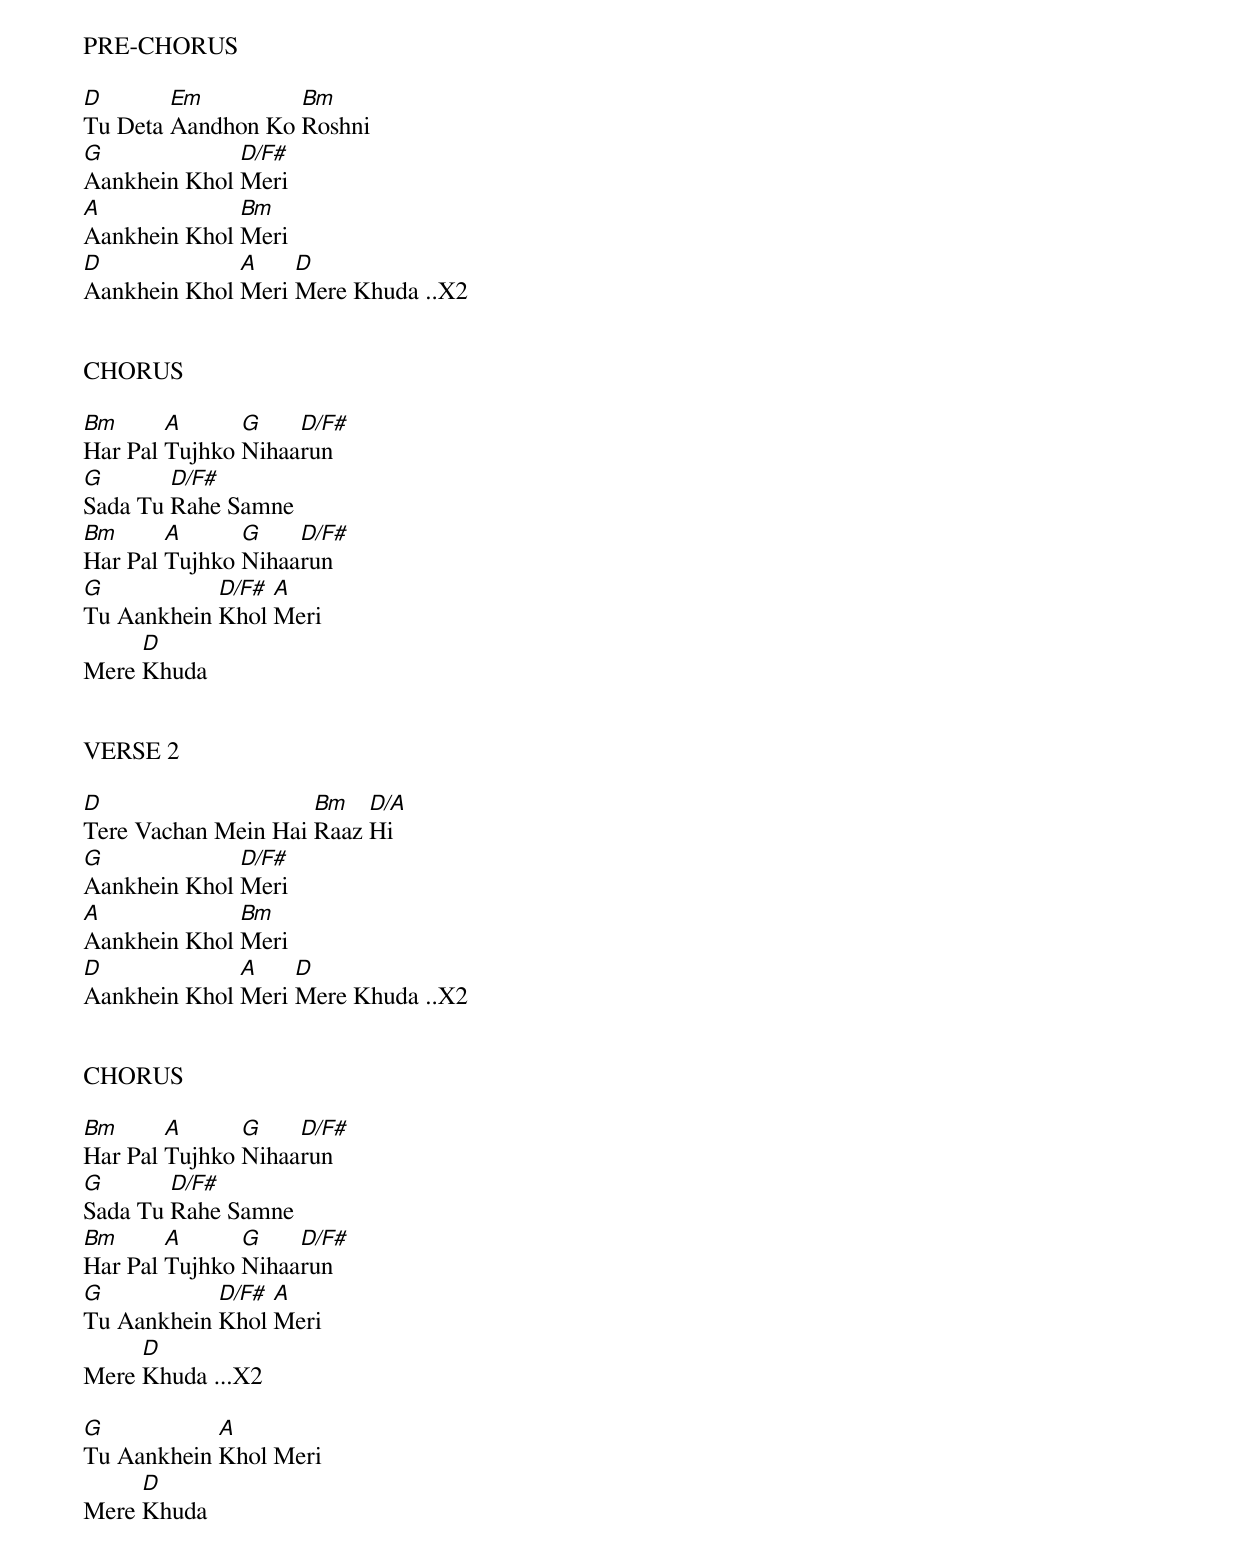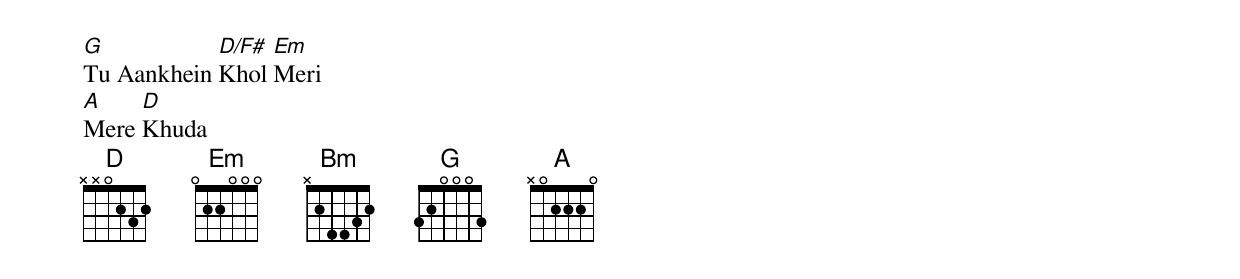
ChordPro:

PRE-CHORUS

[D]Tu Deta [Em]Aandhon Ko [Bm]Roshni
[G]Aankhein Khol [D/F#]Meri
[A]Aankhein Khol [Bm]Meri
[D]Aankhein Khol [A]Meri [D]Mere Khuda ..X2


CHORUS

[Bm]Har Pal [A]Tujhko [G]Nihaa[D/F#]run
[G]Sada Tu [D/F#]Rahe Samne
[Bm]Har Pal [A]Tujhko [G]Nihaa[D/F#]run
[G]Tu Aankhein [D/F#]Khol [A]Meri
Mere [D]Khuda


VERSE 2

[D]Tere Vachan Mein Hai [Bm]Raaz [D/A]Hi
[G]Aankhein Khol [D/F#]Meri
[A]Aankhein Khol [Bm]Meri
[D]Aankhein Khol [A]Meri [D]Mere Khuda ..X2


CHORUS

[Bm]Har Pal [A]Tujhko [G]Nihaa[D/F#]run
[G]Sada Tu [D/F#]Rahe Samne
[Bm]Har Pal [A]Tujhko [G]Nihaa[D/F#]run
[G]Tu Aankhein [D/F#]Khol [A]Meri
Mere [D]Khuda ...X2

[G]Tu Aankhein [A]Khol Meri
Mere [D]Khuda

[G]Tu Aankhein [D/F#]Khol [Em]Meri
[A]Mere [D]Khuda
